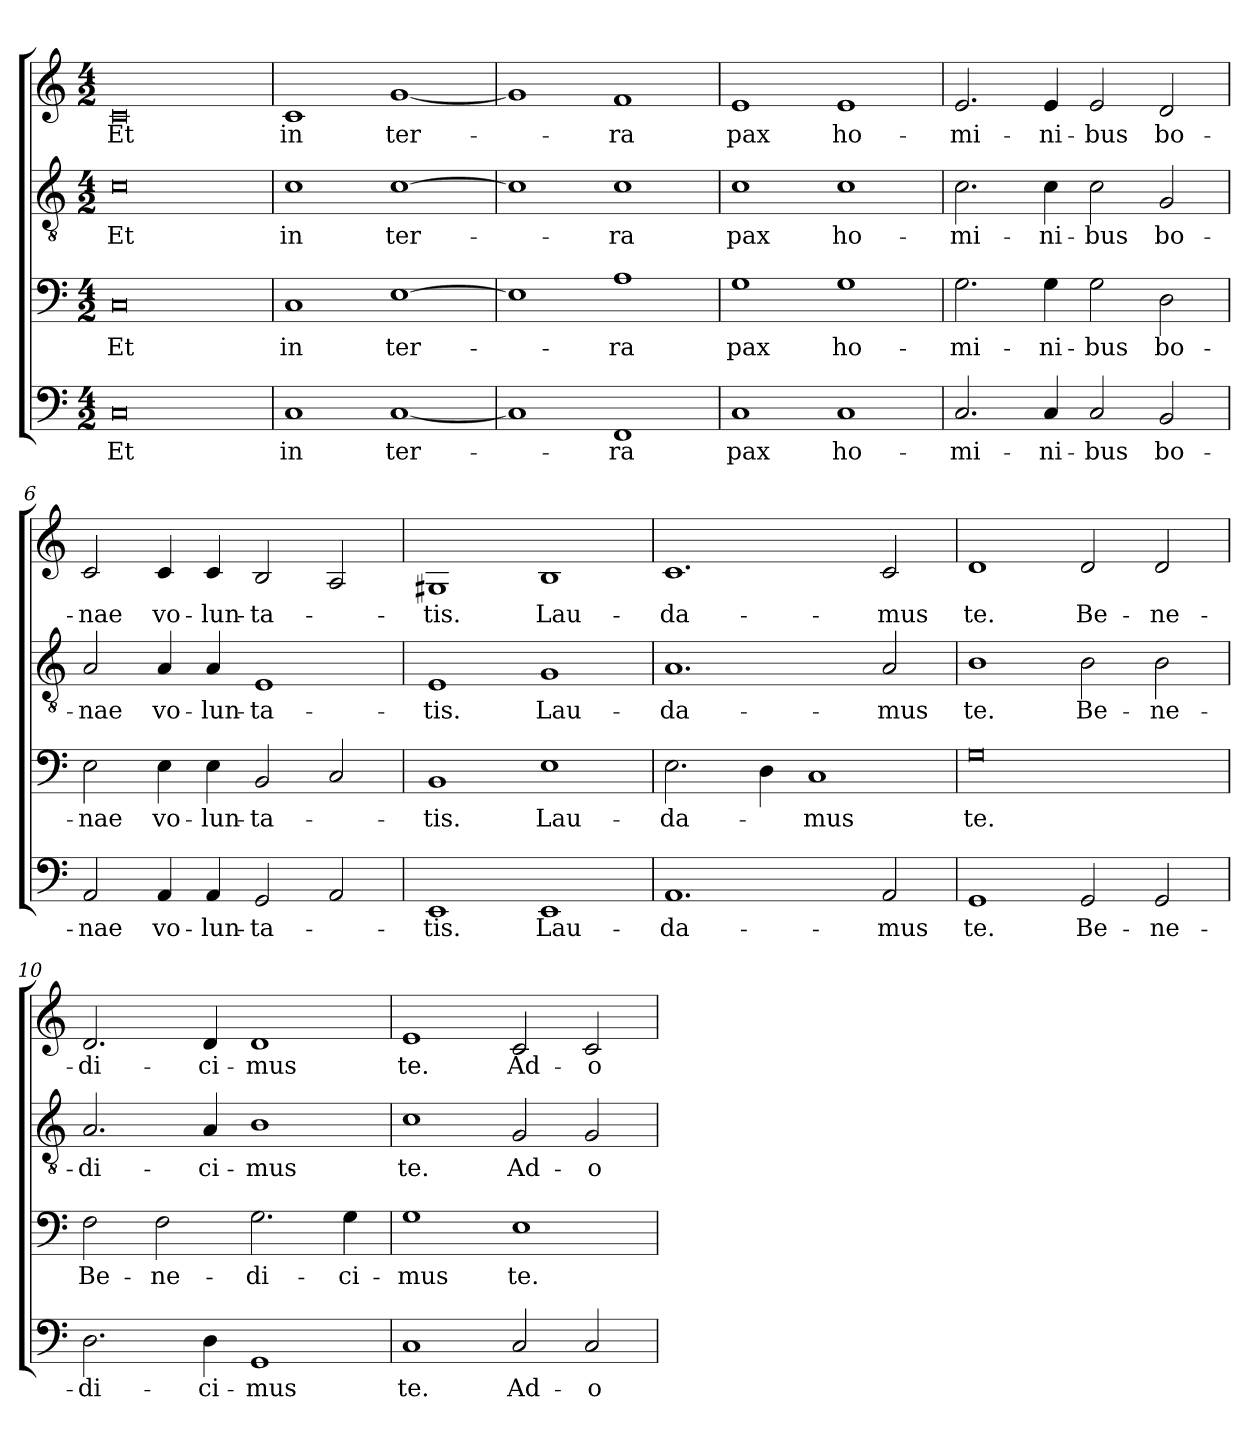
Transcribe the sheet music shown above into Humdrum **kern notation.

**kern	**text	**kern	**text	**kern	**text	**kern	**text
*part4	*part4	*part3	*part3	*part2	*part2	*part1	*part1
*staff4	*staff4	*staff3	*staff3	*staff2	*staff2	*staff1	*staff1
*clefF4	*	*clefF4	*	*clefGv2	*	*clefG2	*
*k[]	*	*k[]	*	*k[]	*	*k[]	*
*C:	*	*C:	*	*C:	*	*C:	*
*M4/2	*	*M4/2	*	*M4/2	*	*M4/2	*
=1	=1	=1	=1	=1	=1	=1	=1
!	!LO:LY:b	!	!LO:LY:b	!	!LO:LY:b	!	!LO:LY:b
0C	Et	0C	Et	0c	Et	0c	Et
=2	=2	=2	=2	=2	=2	=2	=2
!	!LO:LY:b	!	!LO:LY:b	!	!LO:LY:b	!	!LO:LY:b
1C	in	1C	in	1c	in	1c	in
!	!LO:LY:b	!	!LO:LY:b	!	!LO:LY:b	!	!LO:LY:b
[1C	ter-	[1E	ter-	[1c	ter-	[1g	ter-
=3	=3	=3	=3	=3	=3	=3	=3
1C]	.	1E]	.	1c]	.	1g]	.
!	!LO:LY:b	!	!LO:LY:b	!	!LO:LY:b	!	!LO:LY:b
1FF	-ra	1A	-ra	1c	-ra	1f	-ra
=4	=4	=4	=4	=4	=4	=4	=4
!	!LO:LY:b	!	!LO:LY:b	!	!LO:LY:b	!	!LO:LY:b
1C	pax	1G	pax	1c	pax	1e	pax
!	!LO:LY:b	!	!LO:LY:b	!	!LO:LY:b	!	!LO:LY:b
1C	ho-	1G	ho-	1c	ho-	1e	ho-
=5	=5	=5	=5	=5	=5	=5	=5
!	!LO:LY:b	!	!LO:LY:b	!	!LO:LY:b	!	!LO:LY:b
2.C/	-mi-	2.G\	-mi-	2.c\	-mi-	2.e/	-mi-
!	!LO:LY:b	!	!LO:LY:b	!	!LO:LY:b	!	!LO:LY:b
4C/	-ni-	4G\	-ni-	4c\	-ni-	4e/	-ni-
!	!LO:LY:b	!	!LO:LY:b	!	!LO:LY:b	!	!LO:LY:b
2C/	-bus	2G\	-bus	2c\	-bus	2e/	-bus
!	!LO:LY:b	!	!LO:LY:b	!	!LO:LY:b	!	!LO:LY:b
2BB/	bo-	2D\	bo-	2G/	bo-	2d/	bo-
=6	=6	=6	=6	=6	=6	=6	=6
!	!LO:LY:b	!	!LO:LY:b	!	!LO:LY:b	!	!LO:LY:b
2AA/	-nae	2E\	-nae	2A/	-nae	2c/	-nae
!	!LO:LY:b	!	!LO:LY:b	!	!LO:LY:b	!	!LO:LY:b
4AA/	vo-	4E\	vo-	4A/	vo-	4c/	vo-
!	!LO:LY:b	!	!LO:LY:b	!	!LO:LY:b	!	!LO:LY:b
4AA/	-lun-	4E\	-lun-	4A/	-lun-	4c/	-lun-
!	!LO:LY:b	!	!LO:LY:b	!	!LO:LY:b	!	!LO:LY:b
2GG/	-ta-	2BB/	-ta-	1E	-ta-	2B/	-ta-
2AA/	.	2C/	.	.	.	2A/	.
!!LO:LB:g=z
=7	=7	=7	=7	=7	=7	=7	=7
!	!LO:LY:b	!	!LO:LY:b	!	!LO:LY:b	!	!LO:LY:b
1EE	-tis.	1BB	-tis.	1E	-tis.	1G#X	-tis.
!	!LO:LY:b	!	!LO:LY:b	!	!LO:LY:b	!	!LO:LY:b
1EE	Lau-	1E	Lau-	1G	Lau-	1B	Lau-
=8	=8	=8	=8	=8	=8	=8	=8
!	!LO:LY:b	!	!LO:LY:b	!	!LO:LY:b	!	!LO:LY:b
1.AA	-da-	2.E\	-da-	1.A	-da-	1.c	-da-
.	.	4D\	.	.	.	.	.
!	!	!	!LO:LY:b	!	!	!	!
.	.	1C	-mus	.	.	.	.
!	!LO:LY:b	!	!	!	!LO:LY:b	!	!LO:LY:b
2AA/	-mus	.	.	2A/	-mus	2c/	-mus
=9	=9	=9	=9	=9	=9	=9	=9
!	!LO:LY:b	!	!LO:LY:b	!	!LO:LY:b	!	!LO:LY:b
1GG	te.	0G	te.	1B	te.	1d	te.
!	!LO:LY:b	!	!	!	!LO:LY:b	!	!LO:LY:b
2GG/	Be-	.	.	2B\	Be-	2d/	Be-
!	!LO:LY:b	!	!	!	!LO:LY:b	!	!LO:LY:b
2GG/	-ne-	.	.	2B\	-ne-	2d/	-ne-
=10	=10	=10	=10	=10	=10	=10	=10
!	!LO:LY:b	!	!LO:LY:b	!	!LO:LY:b	!	!LO:LY:b
2.D\	-di-	2F\	Be-	2.A/	-di-	2.d/	-di-
!	!	!	!LO:LY:b	!	!	!	!
.	.	2F\	-ne-	.	.	.	.
!	!LO:LY:b	!	!	!	!LO:LY:b	!	!LO:LY:b
4D\	-ci-	.	.	4A/	-ci-	4d/	-ci-
!	!LO:LY:b	!	!LO:LY:b	!	!LO:LY:b	!	!LO:LY:b
1GG	-mus	2.G\	-di-	1B	-mus	1d	-mus
!	!	!	!LO:LY:b	!	!	!	!
.	.	4G\	-ci-	.	.	.	.
=11	=11	=11	=11	=11	=11	=11	=11
!	!LO:LY:b	!	!LO:LY:b	!	!LO:LY:b	!	!LO:LY:b
1C	te.	1G	-mus	1c	te.	1e	te.
!	!LO:LY:b	!	!LO:LY:b	!	!LO:LY:b	!	!LO:LY:b
2C/	Ad-	1E	te.	2G/	Ad-	2c/	Ad-
!	!LO:LY:b	!	!	!	!LO:LY:b	!	!LO:LY:b
2C/	-o-	.	.	2G/	-o-	2c/	-o-
=	=	=	=	=	=	=	=
*-	*-	*-	*-	*-	*-	*-	*-
